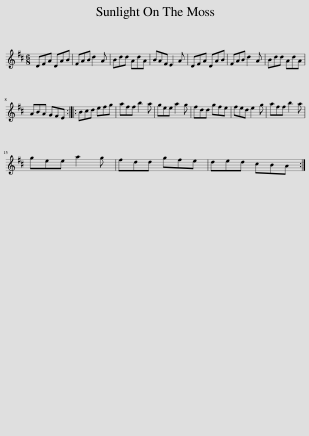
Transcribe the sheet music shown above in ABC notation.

X:1
L:1/8
M:6/8
I:linebreak $
K:D
V:1 treble
V:1
 DFA DAB | FAB d2 A | Bdd AdA | BAF E2 A | DFA DAB | %5
 FAB d2 A | Bdd AdA |$ ABA GFE :: Bcd efg | aff b2 a | %10
 gee a2 g | fdd gfe | fed e2 g | aff b2 a |$ gee a2 g | %15
 fdd gfe | ded cBA :| %17
